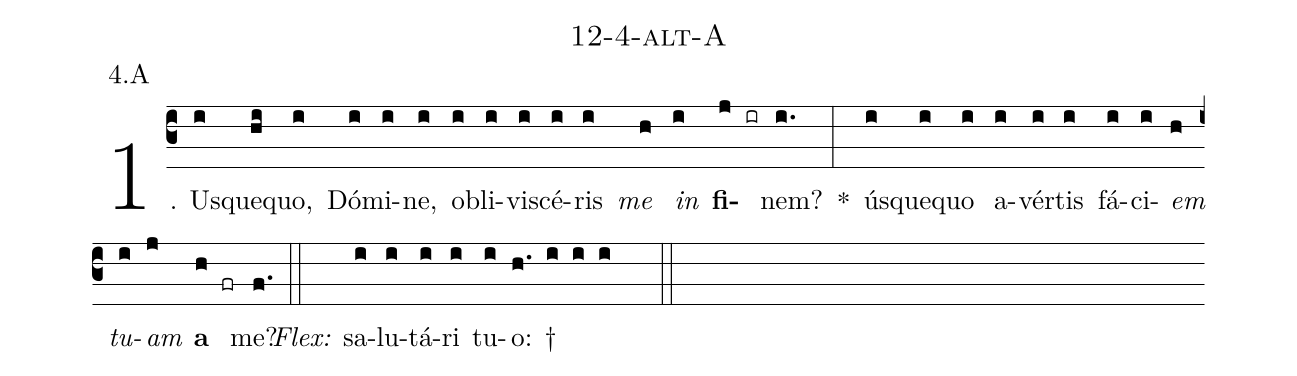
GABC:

name: 12-4-alt-A;
annotation: 4.A;
%%
(c3)1. Us(i)que(hi)quo,(i) Dó(i)mi(i)ne,(i) ob(i)li(i)vi(i)scé(i)ris(i) <i>me</i>(h) <i>in</i>(i) <b>fi</b>(j ir)nem?(i.) *(:) ús(i)que(i)quo(i) a(i)vér(i)tis(i) fá(i)ci(i)<i>em</i>(h) <i>tu</i>(i)<i>am</i>(j) <b>a</b>(h fr) me?(f.) (::)
<i>Flex:</i>()  sa(i)lu(i)tá(i)ri(i) tu(i)o: †(h. i i i  ::)
